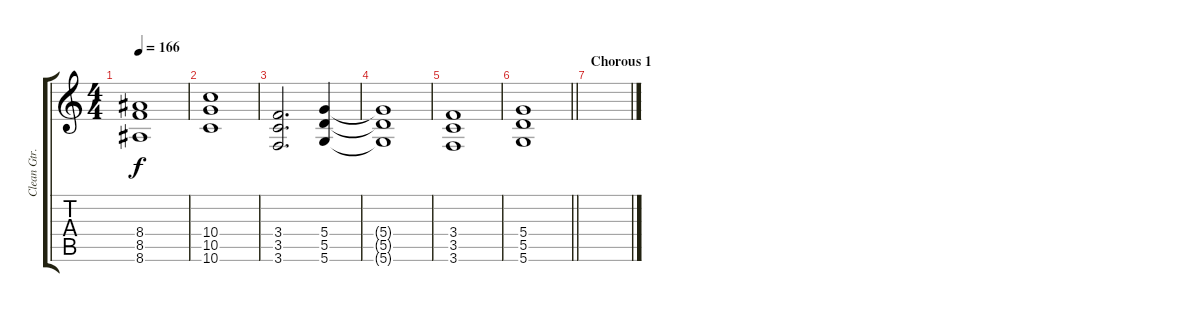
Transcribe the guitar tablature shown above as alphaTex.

\track ("Clean Gtr. 1" "Clean Gtr.") {instrument electricguitarjazz}
\staff {score tabs}
\tuning (E4 B3 G3 D3 A2 D2) {hide}
\ts (4 4)
\tempo 166
\clef g2
\ks c
(8.4 8.5 8.6).1{dy f} |
(10.4 10.5 10.6).1 |
(3.4 3.5 3.6).2{d} (5.4 5.5 5.6).4 |
(5.4{t} 5.5{t} 5.6{t}).1 |
(3.4 3.5 3.6).1 |
\barLineRight lightlight
(5.4 5.5 5.6).1 |
\section ("" "Chorous 1")
